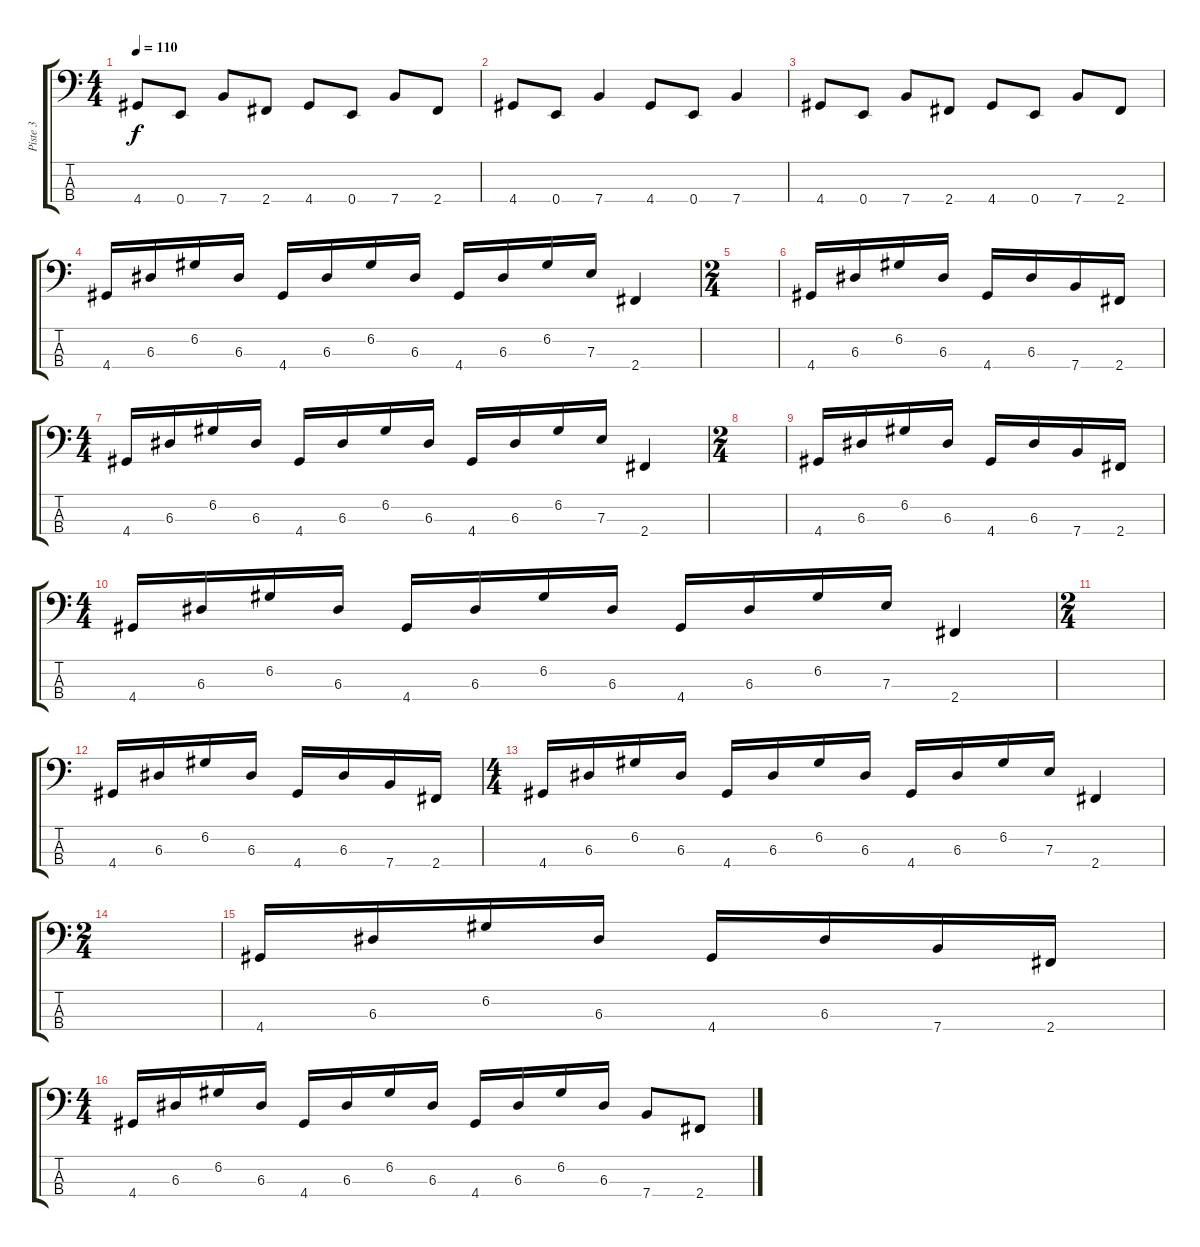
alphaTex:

\track ("Piste 3" "Piste 3") {instrument electricbasspick}
\staff {score tabs}
\tuning (G2 D2 A1 E1) {hide}
\ts (4 4)
\tempo 110
\clef f4
\ks c
4.4.8{dy f} 0.4.8 7.4.8 2.4.8 4.4.8 0.4.8 7.4.8 2.4.8 |
4.4.8 0.4.8 7.4.4 4.4.8 0.4.8 7.4.4 |
4.4.8 0.4.8 7.4.8 2.4.8 4.4.8 0.4.8 7.4.8 2.4.8 |
4.4.16 6.3.16 6.2.16 6.3.16 4.4.16 6.3.16 6.2.16 6.3.16 4.4.16 6.3.16 6.2.16 7.3.16 2.4.4 |
\ts (2 4)
|
4.4.16 6.3.16 6.2.16 6.3.16 4.4.16 6.3.16 7.4.16 2.4.16 |
\ts (4 4)
4.4.16 6.3.16 6.2.16 6.3.16 4.4.16 6.3.16 6.2.16 6.3.16 4.4.16 6.3.16 6.2.16 7.3.16 2.4.4 |
\ts (2 4)
|
4.4.16 6.3.16 6.2.16 6.3.16 4.4.16 6.3.16 7.4.16 2.4.16 |
\ts (4 4)
4.4.16 6.3.16 6.2.16 6.3.16 4.4.16 6.3.16 6.2.16 6.3.16 4.4.16 6.3.16 6.2.16 7.3.16 2.4.4 |
\ts (2 4)
|
4.4.16 6.3.16 6.2.16 6.3.16 4.4.16 6.3.16 7.4.16 2.4.16 |
\ts (4 4)
4.4.16 6.3.16 6.2.16 6.3.16 4.4.16 6.3.16 6.2.16 6.3.16 4.4.16 6.3.16 6.2.16 7.3.16 2.4.4 |
\ts (2 4)
|
4.4.16 6.3.16 6.2.16 6.3.16 4.4.16 6.3.16 7.4.16 2.4.16 |
\ts (4 4)
4.4.16 6.3.16 6.2.16 6.3.16 4.4.16 6.3.16 6.2.16 6.3.16 4.4.16 6.3.16 6.2.16 6.3.16 7.4.8 2.4.8
